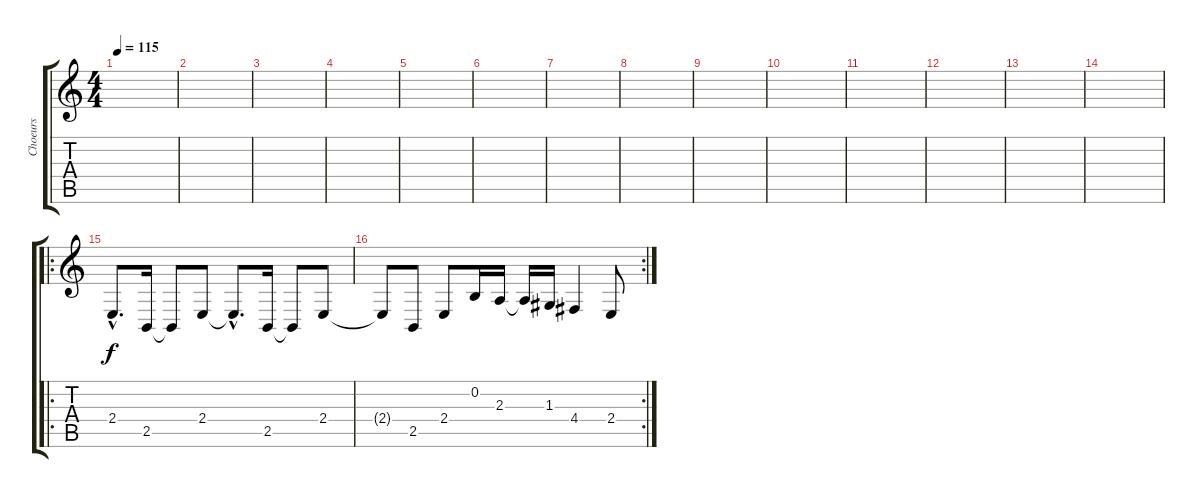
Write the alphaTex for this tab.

\track ("Choeurs" "Choeurs") {instrument choiraahs}
\staff {score tabs}
\tuning (E4 B3 G3 D3 A2 E2) {hide}
\ts (4 4)
\tempo 115
\clef g2
\ks c
|
|
|
|
|
|
|
|
|
|
|
|
|
|
\ro
2.4{hac}.8{d} 2.5.16 2.5{t}.8 2.4.8 2.4{hac t}.8{d} 2.5.16 2.5{t}.8 2.4.8 |
\rc 2
2.4{t}.8 2.5.8 2.4.8 0.2.16 2.3.16 2.3{t}.16 1.3.16 4.4.4 2.4.8
